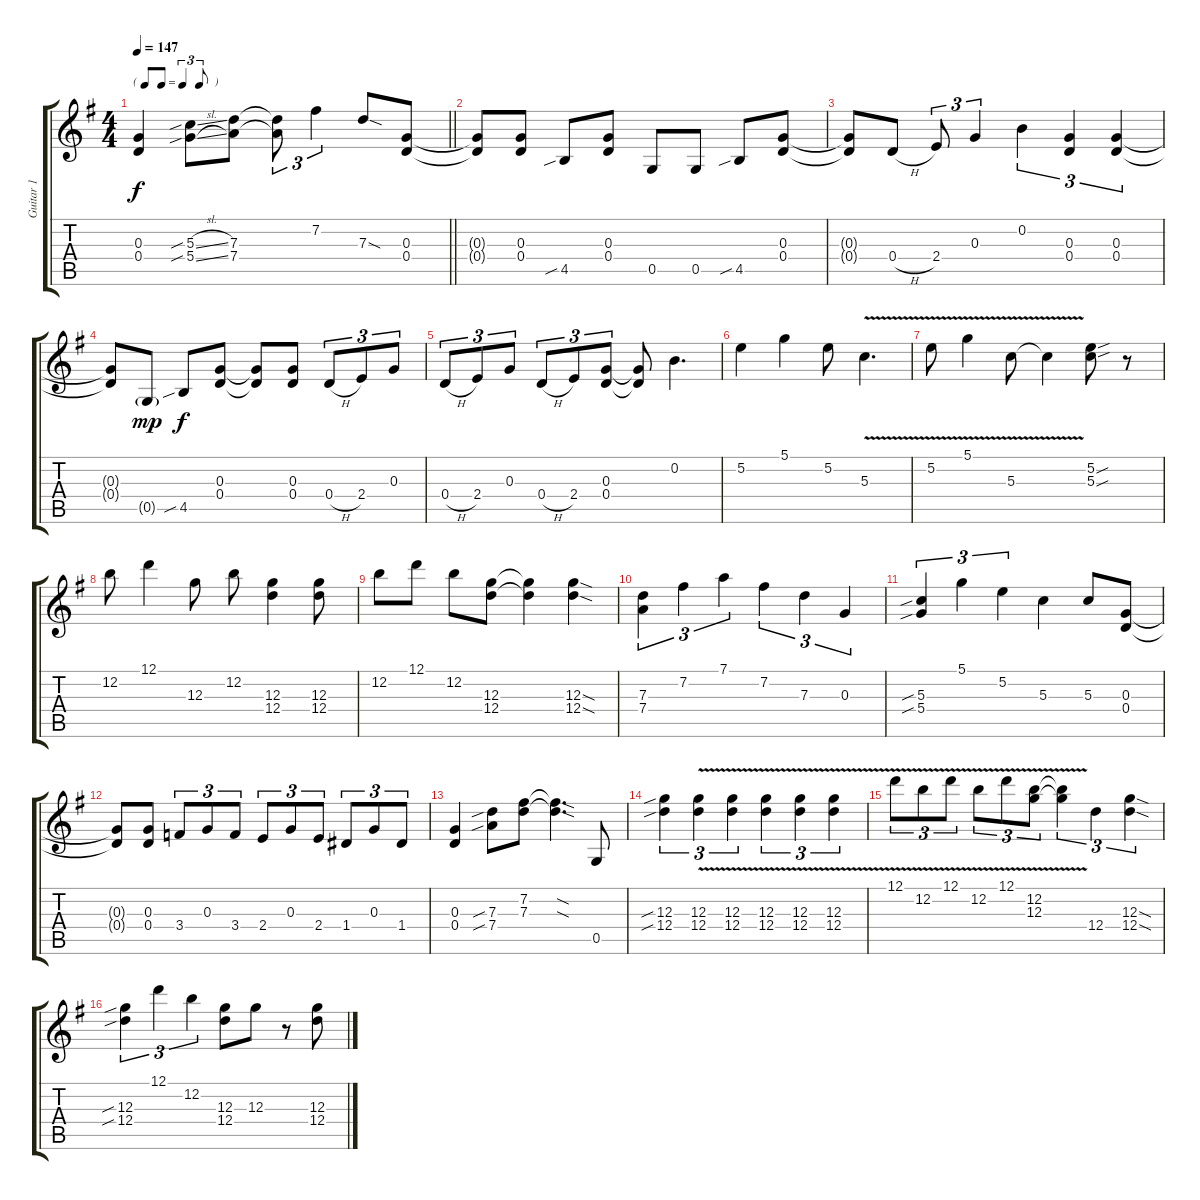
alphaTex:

\track ("Guitar 1" "Guitar 1") {instrument overdrivenguitar}
\staff {score tabs}
\tuning (D4 B3 G3 D3 G2 D2) {hide}
\ts (4 4)
\tf triplet8th
\tempo 147
\clef g2
\barLineRight lightlight
\ks g
(0.3 0.4).4{dy f} (5.3{sib sl} 5.4{sib sl}).8 (7.3 7.4).8 (7.3{t} 7.4{t}).8{tu (3 2)} 7.2.4{tu (3 2)} 7.3{sod}.8 (0.3 0.4).8 |
(0.3{t} 0.4{t}).8 (0.3 0.4).8 4.5{sib}.8 (0.3 0.4).8 0.5.8 0.5.8 4.5{sib}.8 (0.3 0.4).8 |
(0.3{t} 0.4{t}).8 0.4{h}.8 2.4.8{tu (3 2)} 0.3.4{tu (3 2)} 0.2.4{tu (3 2)} (0.3 0.4).4{tu (3 2)} (0.3 0.4).4{tu (3 2)} |
(0.3{t} 0.4{t}).8 0.5{g}.8{dy mp} 4.5{sib}.8{dy f} (0.3 0.4).8 (0.3{t} 0.4{t}).8 (0.3 0.4).8 0.4{h}.8{tu (3 2)} 2.4.8{tu (3 2)} 0.3.8{tu (3 2)} |
0.4{h}.8{tu (3 2)} 2.4.8{tu (3 2)} 0.3.8{tu (3 2)} 0.4{h}.8{tu (3 2)} 2.4.8{tu (3 2)} (0.3 0.4).8{tu (3 2)} (0.3{t} 0.4{t}).8 0.2.4{d} |
5.2.4 5.1.4 5.2.8 5.3{v}.4{d} |
5.2{v}.8 5.1{v}.4 5.3{v}.8 5.3{v t}.4 (5.2{sou} 5.3{sou}).8 r.8 |
12.2.8 12.1.4 12.3.8 12.2.8 (12.3 12.4).4 (12.3 12.4).8 |
12.2.8 12.1.8 12.2.8 (12.3 12.4).8 (12.3{t} 12.4{t}).4 (12.3{sod} 12.4{sod}).4 |
(7.3 7.4).4{tu (3 2)} 7.2.4{tu (3 2)} 7.1.4{tu (3 2)} 7.2.4{tu (3 2)} 7.3.4{tu (3 2)} 0.3.4{tu (3 2)} |
(5.3{sib} 5.4{sib}).4{tu (3 2)} 5.1.4{tu (3 2)} 5.2.4{tu (3 2)} 5.3.4 5.3.8 (0.3 0.4).8 |
(0.3{t} 0.4{t}).8 (0.3 0.4).8 3.4.8{tu (3 2)} 0.3.8{tu (3 2)} 3.4.8{tu (3 2)} 2.4.8{tu (3 2)} 0.3.8{tu (3 2)} 2.4.8{tu (3 2)} 1.4.8{tu (3 2)} 0.3.8{tu (3 2)} 1.4.8{tu (3 2)} |
(0.3 0.4).4 (7.3{sib} 7.4{sib}).8 (7.2 7.3).8 (7.2{sod t} 7.3{sod t}).4{d} 0.5.8 |
(12.3{sib} 12.4{sib}).4{tu (3 2)} (12.3{v} 12.4{v}).4{tu (3 2)} (12.3{v} 12.4{v}).4{tu (3 2)} (12.3{v} 12.4{v}).4{tu (3 2)} (12.3{v} 12.4{v}).4{tu (3 2)} (12.3{v} 12.4{v}).4{tu (3 2)} |
12.1{v}.8{tu (3 2)} 12.2{v}.8{tu (3 2)} 12.1{v}.8{tu (3 2)} 12.2{v}.8{tu (3 2)} 12.1{v}.8{tu (3 2)} (12.2{v} 12.3{v}).8{tu (3 2)} (12.2{v t} 12.3{v t}).4{tu (3 2)} 12.4.4{tu (3 2)} (12.3{sod} 12.4{sod}).4{tu (3 2)} |
(12.3{sib} 12.4{sib}).4{tu (3 2)} 12.1.4{tu (3 2)} 12.2.4{tu (3 2)} (12.3 12.4).8 12.3.8 r.8 (12.3 12.4).8
